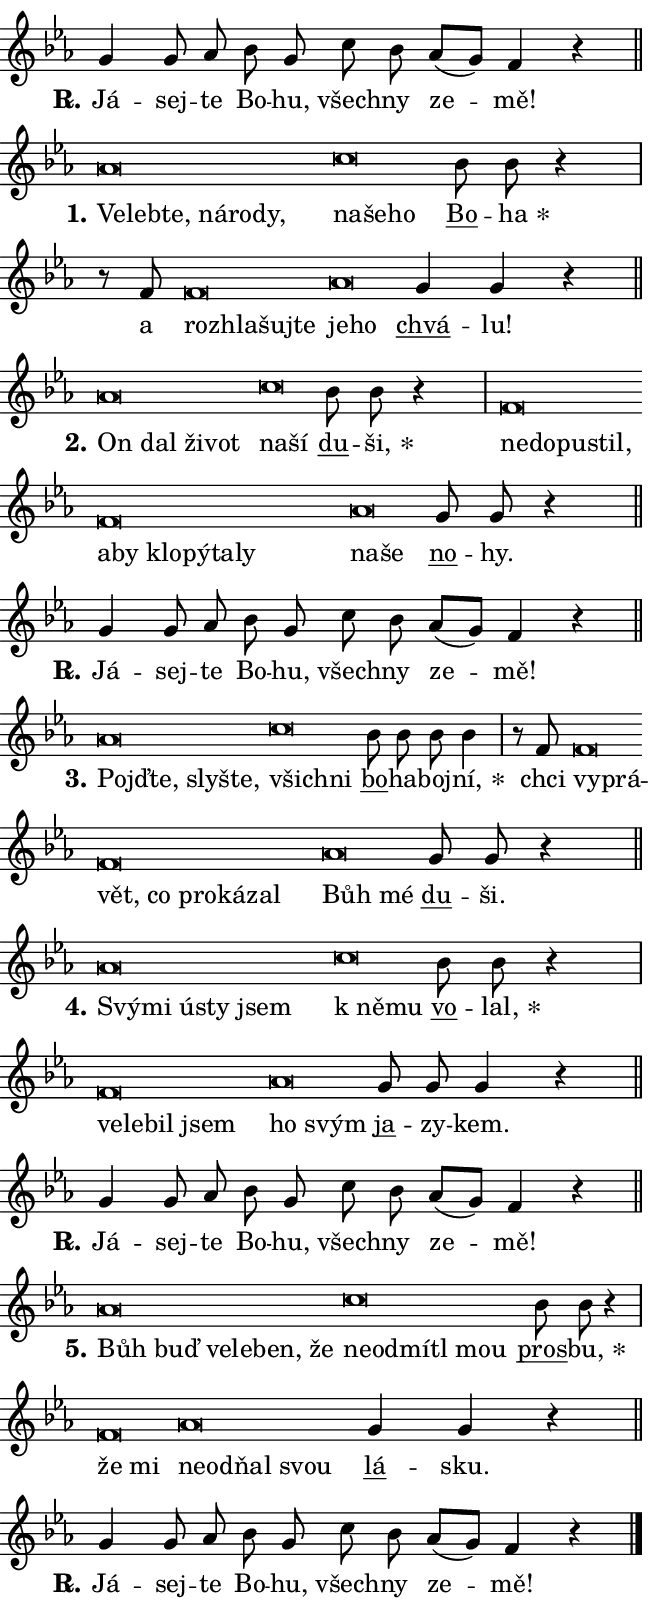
\version "2.24.0"
\header { tagline = "" }
\paper {
  indent = 0\cm
  top-margin = 0\cm
  right-margin = 0.13\cm % to fit lyric hyphens
  bottom-margin = 0\cm
  left-margin = 0\cm
  paper-width = 11\cm
  page-breaking = #ly:one-page-breaking
  system-system-spacing.basic-distance = #11
  score-system-spacing.basic-distance = #11
  ragged-last = ##f
}


%% Author: Thomas Morley
%% https://lists.gnu.org/archive/html/lilypond-user/2020-05/msg00002.html
#(define (line-position grob)
"Returns position of @var[grob} in current system:
   @code{'start}, if at first time-step
   @code{'end}, if at last time-step
   @code{'middle} otherwise
"
  (let* ((col (ly:item-get-column grob))
         (ln (ly:grob-object col 'left-neighbor))
         (rn (ly:grob-object col 'right-neighbor))
         (col-to-check-left (if (ly:grob? ln) ln col))
         (col-to-check-right (if (ly:grob? rn) rn col))
         (break-dir-left
           (and
             (ly:grob-property col-to-check-left 'non-musical #f)
             (ly:item-break-dir col-to-check-left)))
         (break-dir-right
           (and
             (ly:grob-property col-to-check-right 'non-musical #f)
             (ly:item-break-dir col-to-check-right))))
        (cond ((eqv? 1 break-dir-left) 'start)
              ((eqv? -1 break-dir-right) 'end)
              (else 'middle))))

#(define (tranparent-at-line-position vctor)
  (lambda (grob)
  "Relying on @code{line-position} select the relevant enry from @var{vctor}.
Used to determine transparency,"
    (case (line-position grob)
      ((end) (not (vector-ref vctor 0)))
      ((middle) (not (vector-ref vctor 1)))
      ((start) (not (vector-ref vctor 2))))))

noteHeadBreakVisibility =
#(define-music-function (break-visibility)(vector?)
"Makes @code{NoteHead}s transparent relying on @var{break-visibility}"
#{
  \override NoteHead.transparent =
    #(tranparent-at-line-position break-visibility)
#})

#(define delete-ledgers-for-transparent-note-heads
  (lambda (grob)
    "Reads whether a @code{NoteHead} is transparent.
If so this @code{NoteHead} is removed from @code{'note-heads} from
@var{grob}, which is supposed to be @code{LedgerLineSpanner}.
As a result ledgers are not printed for this @code{NoteHead}"
    (let* ((nhds-array (ly:grob-object grob 'note-heads))
           (nhds-list
             (if (ly:grob-array? nhds-array)
                 (ly:grob-array->list nhds-array)
                 '()))
           ;; Relies on the transparent-property being done before
           ;; Staff.LedgerLineSpanner.after-line-breaking is executed.
           ;; This is fragile ...
           (to-keep
             (remove
               (lambda (nhd)
                 (ly:grob-property nhd 'transparent #f))
               nhds-list)))
      ;; TODO find a better method to iterate over grob-arrays, similiar
      ;; to filter/remove etc for lists
      ;; For now rebuilt from scratch
      (set! (ly:grob-object grob 'note-heads)  '())
      (for-each
        (lambda (nhd)
          (ly:pointer-group-interface::add-grob grob 'note-heads nhd))
        to-keep))))

squashNotes = {
  \override NoteHead.X-extent = #'(-0.2 . 0.2)
  \override NoteHead.Y-extent = #'(-0.75 . 0)
  \override NoteHead.stencil =
    #(lambda (grob)
       (let ((pos (ly:grob-property grob 'staff-position)))
         (begin
           (if (< pos -7) (display "ERROR: Lower brevis then expected\n") (display ""))
           (if (<= pos -6) ly:text-interface::print ly:note-head::print))))
}
unSquashNotes = {
  \revert NoteHead.X-extent
  \revert NoteHead.Y-extent
  \revert NoteHead.stencil
}

hideNotes = \noteHeadBreakVisibility #begin-of-line-visible
unHideNotes = \noteHeadBreakVisibility #all-visible

% work-around for resetting accidentals
% https://lilypond.org/doc/v2.23/Documentation/notation/displaying-rhythms#unmetered-music
cadenzaMeasure = {
  \cadenzaOff
  \partial 1024 s1024
  \cadenzaOn
}

#(define-markup-command (accent layout props text) (markup?)
  "Underline accented syllable"
  (interpret-markup layout props
    #{\markup \override #'(offset . 4.3) \underline { #text }#}))

responsum = \markup \concat {
  "R" \hspace #-1.05 \path #0.1 #'((moveto 0 0.07) (lineto 0.9 0.8)) \hspace #0.05 "."
}

spaceSize = #0.6828661417322834 % exact space size for TeX Gyre Schola

\layout {
  \context {
    \Staff
    \remove "Time_signature_engraver"
    \override LedgerLineSpanner.after-line-breaking = #delete-ledgers-for-transparent-note-heads
  }
  \context {
    \Lyrics {
      \override LyricSpace.minimum-distance = \spaceSize
      \override LyricText.font-name = #"TeX Gyre Schola"
      \override LyricText.font-size = 1
      \override StanzaNumber.font-name = #"TeX Gyre Schola Bold"
      \override StanzaNumber.font-size = 1
    }
  }
  \context {
    \Score 
    \override NoteHead.text =
      #(lambda (grob) 
        (let ((pos (ly:grob-property grob 'staff-position)))
          #{\markup {
            \combine
              \halign #-0.55 \raise #(if (= pos -6) 0 0.5) \override #'(thickness . 2) \draw-line #'(3.2 . 0)
              \musicglyph "noteheads.sM1"
          }#}))
  }
}

% magnetic-lyrics.ily
%
%   written by
%     Jean Abou Samra <jean@abou-samra.fr>
%     Werner Lemberg <wl@gnu.org>
%
%   adapted by
%     Jiri Hon <jiri.hon@gmail.com>
%
% Version 2022-Apr-15

% https://www.mail-archive.com/lilypond-user@gnu.org/msg149350.html

#(define (Left_hyphen_pointer_engraver context)
   "Collect syllable-hyphen-syllable occurrences in lyrics and store
them in properties.  This engraver only looks to the left.  For
example, if the lyrics input is @code{foo -- bar}, it does the
following.

@itemize @bullet
@item
Set the @code{text} property of the @code{LyricHyphen} grob between
@q{foo} and @q{bar} to @code{foo}.

@item
Set the @code{left-hyphen} property of the @code{LyricText} grob with
text @q{foo} to the @code{LyricHyphen} grob between @q{foo} and
@q{bar}.
@end itemize

Use this auxiliary engraver in combination with the
@code{lyric-@/text::@/apply-@/magnetic-@/offset!} hook."
   (let ((hyphen #f)
         (text #f))
     (make-engraver
      (acknowledgers
       ((lyric-syllable-interface engraver grob source-engraver)
        (set! text grob)))
      (end-acknowledgers
       ((lyric-hyphen-interface engraver grob source-engraver)
        ;(when (not (grob::has-interface grob 'lyric-space-interface))
          (set! hyphen grob)));)
      ((stop-translation-timestep engraver)
       (when (and text hyphen)
         (ly:grob-set-object! text 'left-hyphen hyphen))
       (set! text #f)
       (set! hyphen #f)))))

#(define (lyric-text::apply-magnetic-offset! grob)
   "If the space between two syllables is less than the value in
property @code{LyricText@/.details@/.squash-threshold}, move the right
syllable to the left so that it gets concatenated with the left
syllable.

Use this function as a hook for
@code{LyricText@/.after-@/line-@/breaking} if the
@code{Left_@/hyphen_@/pointer_@/engraver} is active."
   (let ((hyphen (ly:grob-object grob 'left-hyphen #f)))
     (when hyphen
       (let ((left-text (ly:spanner-bound hyphen LEFT)))
         (when (grob::has-interface left-text 'lyric-syllable-interface)
           (let* ((common (ly:grob-common-refpoint grob left-text X))
                  (this-x-ext (ly:grob-extent grob common X))
                  (left-x-ext
                   (begin
                     ;; Trigger magnetism for left-text.
                     (ly:grob-property left-text 'after-line-breaking)
                     (ly:grob-extent left-text common X)))
                  ;; `delta` is the gap width between two syllables.
                  (delta (- (interval-start this-x-ext)
                            (interval-end left-x-ext)))
                  (details (ly:grob-property grob 'details))
                  (threshold (assoc-get 'squash-threshold details 0.2)))
             (when (< delta threshold)
               (let* (;; We have to manipulate the input text so that
                      ;; ligatures crossing syllable boundaries are not
                      ;; disabled.  For languages based on the Latin
                      ;; script this is essentially a beautification.
                      ;; However, for non-Western scripts it can be a
                      ;; necessity.
                      (lt (ly:grob-property left-text 'text))
                      (rt (ly:grob-property grob 'text))
                      (is-space (grob::has-interface hyphen 'lyric-space-interface))
                      (space (if is-space " " ""))
                      (extra-delta (if is-space spaceSize 0))
                      ;; Append new syllable.
                      (ltrt-space (if (and (string? lt) (string? rt))
                                (string-append lt space rt)
                                (make-concat-markup (list lt space rt))))
                      ;; Right-align `ltrt` to the right side.
                      (ltrt-space-markup (grob-interpret-markup
                               grob
                               (make-translate-markup
                                (cons (interval-length this-x-ext) 0)
                                (make-right-align-markup ltrt-space)))))
                 (begin
                   ;; Don't print `left-text`.
                   (ly:grob-set-property! left-text 'stencil #f)
                   ;; Set text and stencil (which holds all collected
                   ;; syllables so far) and shift it to the left.
                   (ly:grob-set-property! grob 'text ltrt-space)
                   (ly:grob-set-property! grob 'stencil ltrt-space-markup)
                   (ly:grob-translate-axis! grob (- (- delta extra-delta)) X))))))))))


#(define (lyric-hyphen::displace-bounds-first grob)
   ;; Make very sure this callback isn't triggered too early.
   (let ((left (ly:spanner-bound grob LEFT))
         (right (ly:spanner-bound grob RIGHT)))
     (ly:grob-property left 'after-line-breaking)
     (ly:grob-property right 'after-line-breaking)
     (ly:lyric-hyphen::print grob)))

squashThreshold = #0.4

\layout {
  \context {
    \Lyrics
    \consists #Left_hyphen_pointer_engraver
    \override LyricText.after-line-breaking =
      #lyric-text::apply-magnetic-offset!
    \override LyricHyphen.stencil = #lyric-hyphen::displace-bounds-first
    \override LyricText.details.squash-threshold = \squashThreshold
    \override LyricHyphen.minimum-distance = 0
    \override LyricHyphen.minimum-length = \squashThreshold
  }
}

squashText = \override LyricText.details.squash-threshold = 9999
unSquashText = \override LyricText.details.squash-threshold = \squashThreshold

leftText = \override LyricText.self-alignment-X = #LEFT
unLeftText = \revert LyricText.self-alignment-X

starOffset = #(lambda (grob) 
                (let ((x_offset (ly:self-alignment-interface::aligned-on-x-parent grob)))
                  (if (= x_offset 0) 0 (+ x_offset 1.2))))

star = #(define-music-function (syllable)(string?)
"Append star separator at the end of a syllable"
#{
  \once \override LyricText.X-offset = #starOffset
  \lyricmode { \markup {
    #syllable
    \override #'((font-name . "TeX Gyre Schola Bold")) \hspace #0.2 \lower #0.65 \larger "*"
  } }
#})

starAccent = #(define-music-function (syllable)(string?)
"Append star separator at the end of a syllable and make accent"
#{
  \once \override LyricText.X-offset = #starOffset
  \lyricmode { \markup {
    \accent #syllable
    \override #'((font-name . "TeX Gyre Schola Bold")) \hspace #0.2 \lower #0.65 \larger "*"
  } }
#})

breath = #(define-music-function (syllable)(string?)
"Append breathing indicator at the end of a syllable"
#{
  \lyricmode { \markup { #syllable "+" } }
#})

optionalBreath = #(define-music-function (syllable)(string?)
"Append optional breathing indicator at the end of a syllable"
#{
  \lyricmode { \markup { #syllable "(+)" } }
#})


\score {
    <<
        \new Voice = "melody" { \cadenzaOn \key es \major \relative { g'4 g8 as bes g \bar "" c bes \bar "" as[( g)] f4 r \cadenzaMeasure \bar "||" \break } }
        \new Lyrics \lyricsto "melody" { \lyricmode { \set stanza = \responsum
Já -- sej -- te Bo -- hu, všech -- ny ze -- mě! } }
    >>
    \layout {}
}

\score {
    <<
        \new Voice = "melody" { \cadenzaOn \key es \major \relative { \squashNotes as'\breve*1/16 \hideNotes \breve*1/16 \bar "" \breve*1/16 \bar "" \breve*1/16 \bar "" \breve*1/16 \breve*1/16 \bar "" \unHideNotes \unSquashNotes \squashNotes c\breve*1/16 \hideNotes \breve*1/16 \breve*1/16 \bar "" \unHideNotes \unSquashNotes \bar "" bes8 bes r4 \cadenzaMeasure \bar "|" r8 f8 \squashNotes f\breve*1/16 \hideNotes \breve*1/16 \bar "" \breve*1/16 \breve*1/16 \bar "" \unHideNotes \unSquashNotes \squashNotes as\breve*1/16 \hideNotes \breve*1/16 \bar "" \unHideNotes \unSquashNotes \bar "" g4 g r \cadenzaMeasure \bar "||" \break } }
        \new Lyrics \lyricsto "melody" { \lyricmode { \set stanza = "1."
\leftText Ve -- \squashText leb -- te, ná -- ro -- dy, \unSquashText na -- \squashText še -- ho \unLeftText \unSquashText \markup \accent Bo -- \star ha a \leftText roz -- \squashText hla -- šuj -- te \unSquashText je -- \squashText ho \unLeftText \unSquashText \markup \accent chvá -- lu! } }
    >>
    \layout {}
}

\score {
    <<
        \new Voice = "melody" { \cadenzaOn \key es \major \relative { \squashNotes as'\breve*1/16 \hideNotes \breve*1/16 \bar "" \breve*1/16 \breve*1/16 \bar "" \unHideNotes \unSquashNotes \squashNotes c\breve*1/16 \hideNotes \breve*1/16 \bar "" \unHideNotes \unSquashNotes \bar "" bes8 bes r4 \cadenzaMeasure \bar "|" \squashNotes f\breve*1/16 \hideNotes \breve*1/16 \bar "" \breve*1/16 \bar "" \breve*1/16 \bar "" \breve*1/16 \bar "" \breve*1/16 \bar "" \breve*1/16 \bar "" \breve*1/16 \bar "" \breve*1/16 \breve*1/16 \bar "" \unHideNotes \unSquashNotes \squashNotes as\breve*1/16 \hideNotes \breve*1/16 \bar "" \unHideNotes \unSquashNotes \bar "" g8 g r4 \cadenzaMeasure \bar "||" \break } }
        \new Lyrics \lyricsto "melody" { \lyricmode { \set stanza = "2."
\leftText On \squashText dal ži -- vot \unSquashText na -- \squashText ší \unLeftText \unSquashText \markup \accent du -- \star ši, \leftText ne -- \squashText do -- pu -- stil, a -- by klo -- pý -- ta -- ly \unSquashText na -- \squashText še \unLeftText \unSquashText \markup \accent no -- hy. } }
    >>
    \layout {}
}

\score {
    <<
        \new Voice = "melody" { \cadenzaOn \key es \major \relative { g'4 g8 as bes g \bar "" c bes \bar "" as[( g)] f4 r \cadenzaMeasure \bar "||" \break } }
        \new Lyrics \lyricsto "melody" { \lyricmode { \set stanza = \responsum
Já -- sej -- te Bo -- hu, všech -- ny ze -- mě! } }
    >>
    \layout {}
}

\score {
    <<
        \new Voice = "melody" { \cadenzaOn \key es \major \relative { \squashNotes as'\breve*1/16 \hideNotes \breve*1/16 \bar "" \breve*1/16 \breve*1/16 \bar "" \unHideNotes \unSquashNotes \squashNotes c\breve*1/16 \hideNotes \breve*1/16 \bar "" \unHideNotes \unSquashNotes \bar "" bes8 bes bes bes4 \cadenzaMeasure \bar "|" r8 f8 \squashNotes f\breve*1/16 \hideNotes \breve*1/16 \bar "" \breve*1/16 \bar "" \breve*1/16 \bar "" \breve*1/16 \bar "" \breve*1/16 \breve*1/16 \bar "" \unHideNotes \unSquashNotes \squashNotes as\breve*1/16 \hideNotes \breve*1/16 \bar "" \unHideNotes \unSquashNotes \bar "" g8 g r4 \cadenzaMeasure \bar "||" \break } }
        \new Lyrics \lyricsto "melody" { \lyricmode { \set stanza = "3."
\leftText Pojď -- \squashText te, sly -- šte, \unSquashText všich -- \squashText ni \unLeftText \unSquashText \markup \accent bo -- ha -- boj -- \star ní, chci \leftText vy -- \squashText prá -- vět, co pro -- ká -- zal \unSquashText Bůh \squashText mé \unLeftText \unSquashText \markup \accent du -- ši. } }
    >>
    \layout {}
}

\score {
    <<
        \new Voice = "melody" { \cadenzaOn \key es \major \relative { \squashNotes as'\breve*1/16 \hideNotes \breve*1/16 \bar "" \breve*1/16 \bar "" \breve*1/16 \breve*1/16 \bar "" \unHideNotes \unSquashNotes \squashNotes c\breve*1/16 \hideNotes \breve*1/16 \bar "" \unHideNotes \unSquashNotes \bar "" bes8 bes r4 \cadenzaMeasure \bar "|" \squashNotes f\breve*1/16 \hideNotes \breve*1/16 \bar "" \breve*1/16 \breve*1/16 \bar "" \unHideNotes \unSquashNotes \squashNotes as\breve*1/16 \hideNotes \breve*1/16 \bar "" \unHideNotes \unSquashNotes \bar "" g8 g g4 r \cadenzaMeasure \bar "||" \break } }
        \new Lyrics \lyricsto "melody" { \lyricmode { \set stanza = "4."
\leftText Svý -- \squashText mi ú -- sty jsem \unSquashText "k ně" -- \squashText mu \unLeftText \unSquashText \markup \accent vo -- \star lal, \leftText ve -- \squashText le -- bil jsem \unSquashText ho \squashText svým \unLeftText \unSquashText \markup \accent ja -- zy -- kem. } }
    >>
    \layout {}
}

\score {
    <<
        \new Voice = "melody" { \cadenzaOn \key es \major \relative { g'4 g8 as bes g \bar "" c bes \bar "" as[( g)] f4 r \cadenzaMeasure \bar "||" \break } }
        \new Lyrics \lyricsto "melody" { \lyricmode { \set stanza = \responsum
Já -- sej -- te Bo -- hu, všech -- ny ze -- mě! } }
    >>
    \layout {}
}

\score {
    <<
        \new Voice = "melody" { \cadenzaOn \key es \major \relative { \squashNotes as'\breve*1/16 \hideNotes \breve*1/16 \bar "" \breve*1/16 \bar "" \breve*1/16 \bar "" \breve*1/16 \breve*1/16 \bar "" \unHideNotes \unSquashNotes \squashNotes c\breve*1/16 \hideNotes \breve*1/16 \bar "" \breve*1/16 \bar "" \breve*1/16 \breve*1/16 \bar "" \unHideNotes \unSquashNotes \bar "" bes8 bes r4 \cadenzaMeasure \bar "|" \squashNotes f\breve*1/16 \hideNotes \breve*1/16 \bar "" \unHideNotes \unSquashNotes \squashNotes as\breve*1/16 \hideNotes \breve*1/16 \bar "" \breve*1/16 \breve*1/16 \bar "" \unHideNotes \unSquashNotes \bar "" g4 g r \cadenzaMeasure \bar "||" \break } }
        \new Lyrics \lyricsto "melody" { \lyricmode { \set stanza = "5."
\leftText Bůh \squashText buď ve -- le -- ben, že \unSquashText ne -- \squashText od -- mí -- tl mou \unLeftText \unSquashText \markup \accent pros -- \star bu, \leftText že \squashText mi \unSquashText ne -- \squashText od -- ňal svou \unLeftText \unSquashText \markup \accent lá -- sku. } }
    >>
    \layout {}
}

\score {
    <<
        \new Voice = "melody" { \cadenzaOn \key es \major \relative { g'4 g8 as bes g \bar "" c bes \bar "" as[( g)] f4 r \cadenzaMeasure \bar "||" \break } \bar "|." }
        \new Lyrics \lyricsto "melody" { \lyricmode { \set stanza = \responsum
Já -- sej -- te Bo -- hu, všech -- ny ze -- mě! } }
    >>
    \layout {}
}
